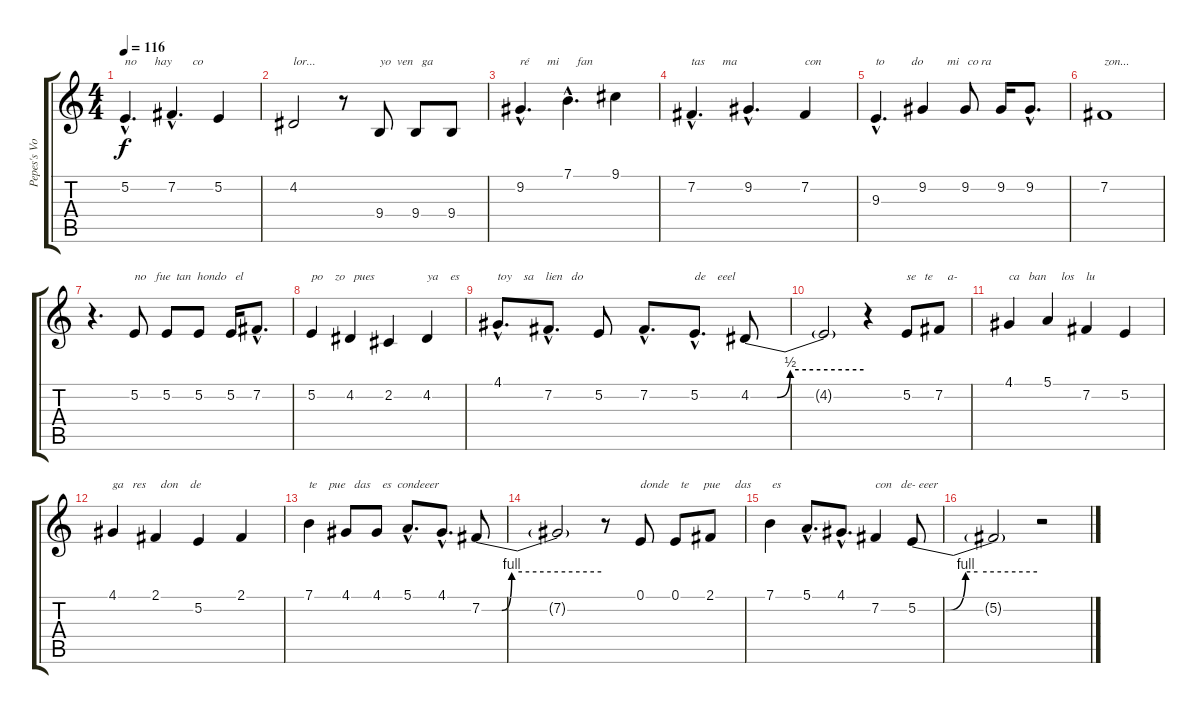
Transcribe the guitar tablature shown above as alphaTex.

\track ("Pepes's Voice" "Pepes's Vo") {instrument altosax}
\staff {score tabs}
\tuning (E4 B3 G3 D3 A2 E2) {hide}
\ts (4 4)
\tempo 116
\clef g2
\ks c
5.2{hac}.4{d txt "no      hay       co      " dy f} 7.2{hac}.4{d} 5.2.4 |
4.2.2{txt "lor..."} r.8 9.4.8{txt "yo  ven   ga       "} 9.4.8 9.4.8 |
9.2{hac}.4{d txt "ré      mi      fan"} 7.1{hac}.4{d} 9.1.4 |
7.2{hac}.4{d txt "tas      ma"} 9.2{hac}.4{d} 7.2.4{txt "con"} |
9.3{hac}.4{d txt "to         do        mi   co ra"} 9.2.4 9.2.8 9.2.16 9.2{hac}.8{d} |
7.2.1{txt "zon..."} |
r.4{d} 5.2.8{txt "no   fue  tan  hondo   el" volume 16} 5.2.8 5.2.8 5.2.16 7.2{hac}.8{d} |
5.2.4{txt "po    zo   pues"} 4.2.4 2.2.4 4.2.4{txt "ya    es"} |
4.1{hac}.8{d txt "toy    sa    lien   do"} 7.2{hac}.8{d} 5.2.8 7.2{hac}.8{d} 5.2{hac}.8{d txt "de    eeel"} 4.2{be (custom 0 0 14 0 21 2 60 2)}.8 |
4.2{t}.2 r.4 5.2.8{txt "se   te     a-"} 7.2.8 |
4.1.4{txt "ca   ban     los    lu"} 5.1.4 7.2.4 5.2.4 |
4.1.4{txt "ga   res     don    de"} 2.1.4 5.2.4 2.1.4 |
7.1.4{txt "te    pue   das    es  condeeer"} 4.1.8 4.1.8 5.1{hac}.8{d} 4.1{hac}.8{d} 7.2{be (custom 0 0 10 0 15 4 60 4)}.8 |
7.2{t}.2 r.8 0.1.8{txt "donde    te     pue     das       es"} 0.1.8 2.1.8 |
7.1.4 5.1{hac}.8{d} 4.1{hac}.8{d} 7.2.4{txt "con   de- eeer"} 5.2{be (custom 0 0 14 0 24 4 30 4 60 4)}.8 |
5.2{t}.2 r.2
